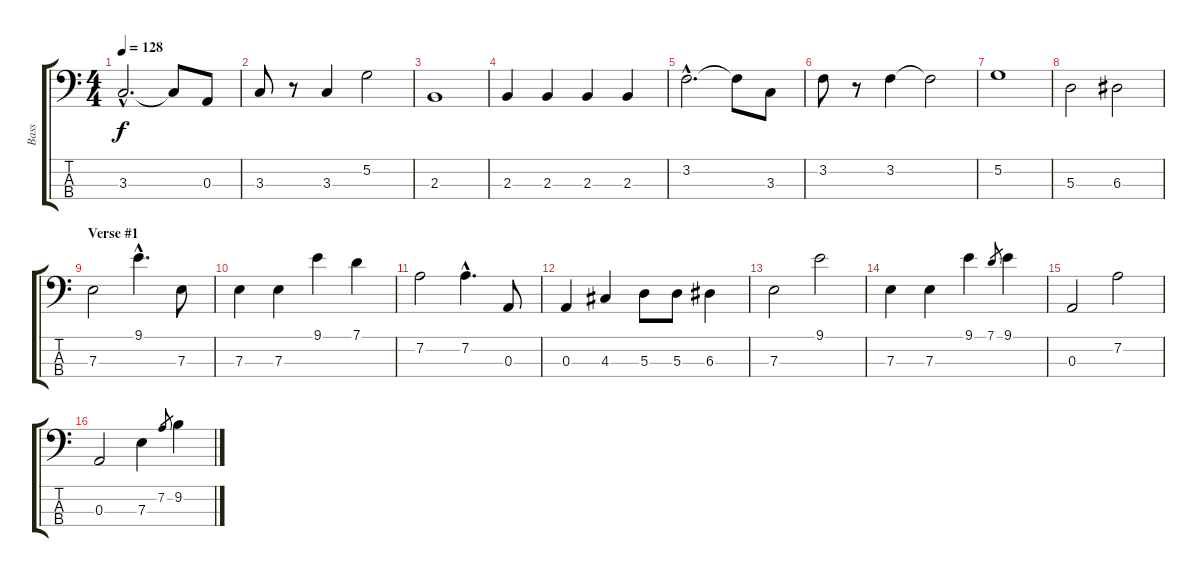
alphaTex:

\track ("Bass" "Bass") {instrument electricbasspick}
\staff {score tabs}
\tuning (G2 D2 A1 E1) {hide}
\ts (4 4)
\tempo 128
\clef f4
\ks c
3.3{hac}.2{d dy f} 3.3{t}.8 0.3.8 |
3.3.8 r.8 3.3.4 5.2.2 |
2.3.1 |
2.3.4 2.3.4 2.3.4 2.3.4 |
3.2{hac}.2{d} 3.2{t}.8 3.3.8 |
3.2.8 r.8 3.2.4 3.2{t}.2 |
5.2.1 |
5.3.2 6.3.2 |
\section ("" "Verse #1")
7.3.2 9.1{hac}.4{d} 7.3.8 |
7.3.4 7.3.4 9.1.4 7.1.4 |
7.2.2 7.2{hac}.4{d} 0.3.8 |
0.3.4 4.3.4 5.3.8 5.3.8 6.3.4 |
7.3.2 9.1.2 |
7.3.4 7.3.4 9.1.4 7.1.8{gr} 9.1.4 |
0.3.2 7.2.2 |
0.3.2 7.3.4 7.2.8{gr} 9.2.4
